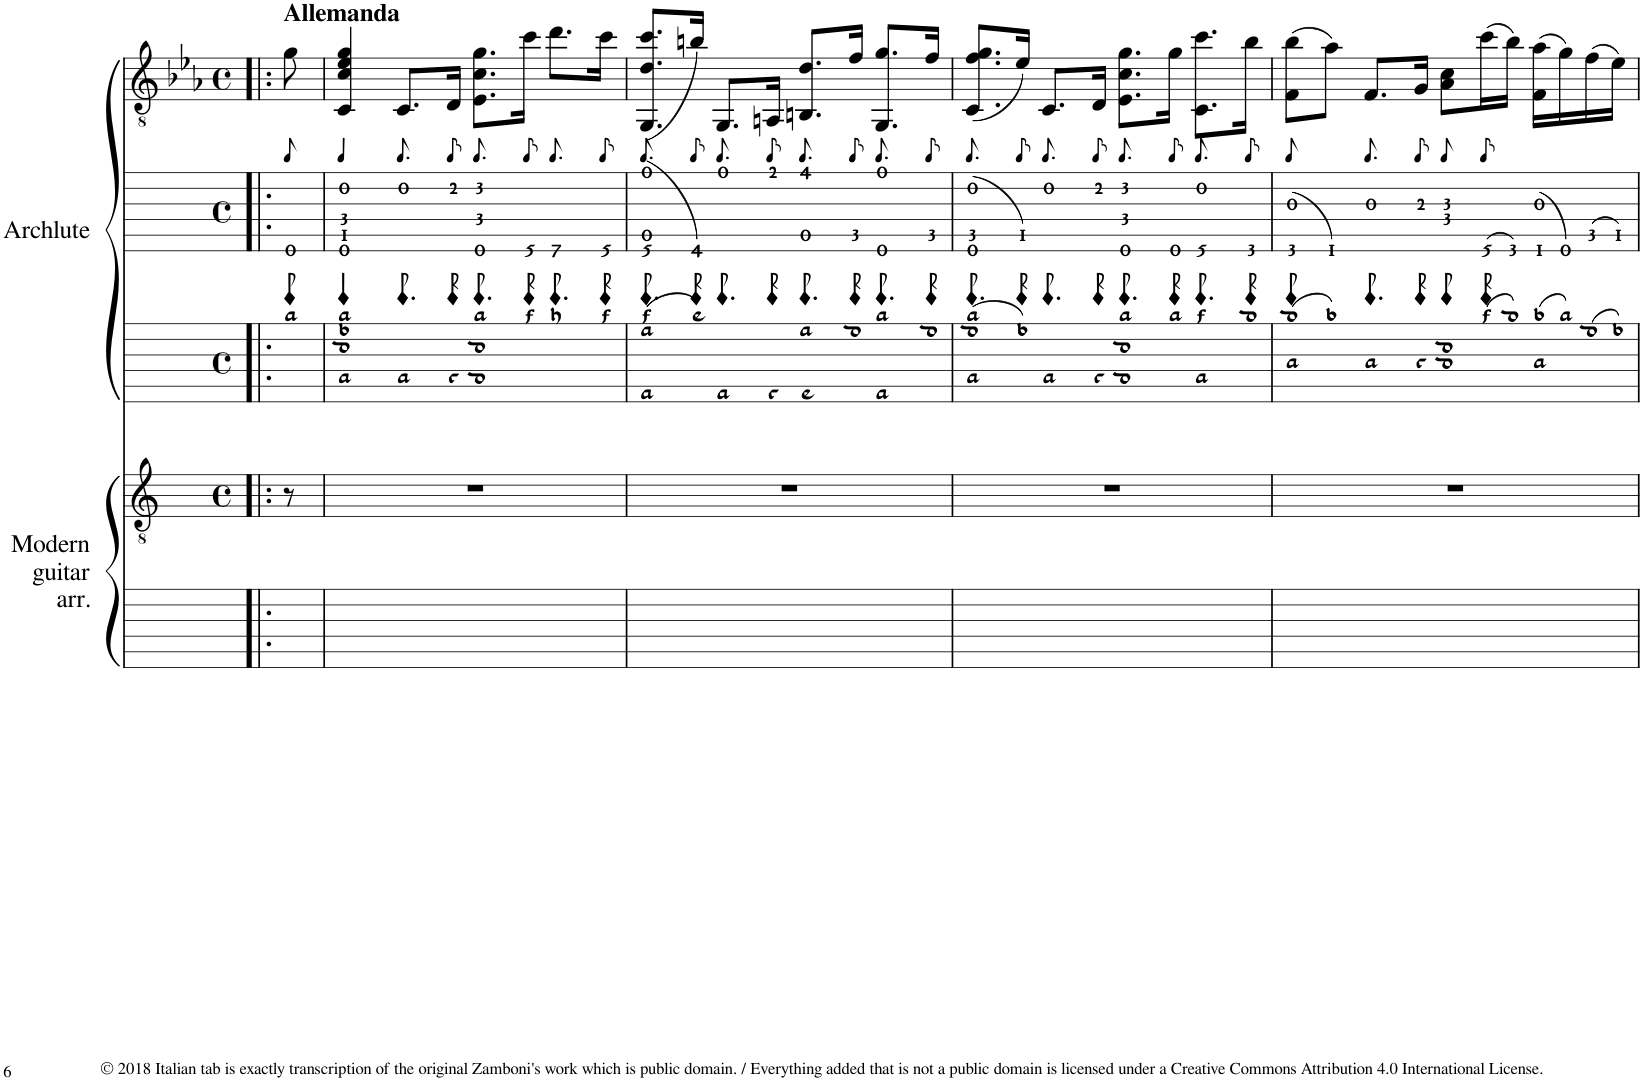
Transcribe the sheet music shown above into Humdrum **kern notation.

**kern	**kern	**kern	**kern	**kern
*part2	*part2	*part1	*part1	*part1
*staff5	*staff4	*staff3	*staff2	*staff1
*I"Modern guitar arr.	*	*I"Archlute	*	*
*I'Mga.	*	*I'Arl.	*	*
!!LO:PB:g=z
*stria6	*	*stria6	*stria6	*
*	*clefGv2	*	*	*clefGv2
*k[b-e-a-]	*	*k[b-e-a-]	*k[b-e-a-]	*k[b-e-a-]
*M4/4	*M4/4	*M4/4	*M4/4	*M4/4
*met(c)	*met(c)	*met(c)	*met(c)	*met(c)
=1!|:	=1!|:	=1!|:	=1!|:	=1!|:
!	!	!	!	!LO:TX:a:B:t=Allemanda
8r	8r	8g	8g	8g\
=2	=2	=2	=2	=2
1r	1r	4C 4c 4e- 4g	4C 4c 4e- 4g	4C/ 4c/ 4e-/ 4g/
.	.	8.CL	8.CL	8.C/L
.	.	16DJk	16DJk	16D/Jk
.	.	8.E-\ 8.c\ 8.g\L	8.E-\ 8.c\ 8.g\L	8.E-\ 8.c\ 8.g\L
.	.	16ccJk	16ccJk	16cc\Jk
.	.	8.ddL	8.ddL	8.dd\L
.	.	16ccJk	16ccJk	16cc\Jk
=3	=3	=3	=3	=3
1r	1r	8.GG\ 8.d\ 8.cc\L	8.GG\ 8.d\ 8.cc\L	(8.GG/ 8.d/ 8.cc/L
.	.	16bnJk	16bnJk	16bn/Jk)
.	.	8.GGL	8.GGL	8.GG/L
.	.	16AAnJk	16AAnJk	16AAn/Jk
.	.	8.BBn\ 8.d\L	8.BBn\ 8.d\L	8.BBn/ 8.d/L
.	.	16fJk	16fJk	16f/Jk
.	.	8.GG\ 8.g\L	8.GG\ 8.g\L	8.GG/ 8.g/L
.	.	16fJk	16fJk	16f/Jk
=4	=4	=4	=4	=4
1r	1r	8.C\ 8.f\ 8.g\L	8.C\ 8.f\ 8.g\L	(8.C/ 8.f/ 8.g/L
.	.	16e-Jk	16e-Jk	16e-/Jk)
.	.	8.CL	8.CL	8.C/L
.	.	16DJk	16DJk	16D/Jk
.	.	8.E-\ 8.c\ 8.g\L	8.E-\ 8.c\ 8.g\L	8.E-\ 8.c\ 8.g\L
.	.	16gJk	16gJk	16g\Jk
.	.	8.C\ 8.cc\L	8.C\ 8.cc\L	8.C\ 8.cc\L
.	.	16b-Jk	16b-Jk	16b-\Jk
=5	=5	=5	=5	=5
1r	1r	8F\ 8b-\L	8F\ 8b-\L	(8F\ 8b-\L
.	.	8a-J	8a-J	8a-\J)
.	.	8.FL	8.FL	8.F/L
.	.	16GJk	16GJk	16G/Jk
.	.	8A-\ 8c\L	8A-\ 8c\L	8A-\ 8c\L
.	.	16ccL	16ccL	(16cc\L
.	.	16b-JJ	16b-JJ	16b-\JJ)
.	.	16F\ 16a-\LL	16F\ 16a-\LL	(16F\ 16a-\LL
.	.	16gJ	16gJ	16g\)
.	.	16fL	16fL	(16f\
.	.	16e-JJ	16e-JJ	16e-\JJ)
=	=	=	=	=
*-	*-	*-	*-	*-
